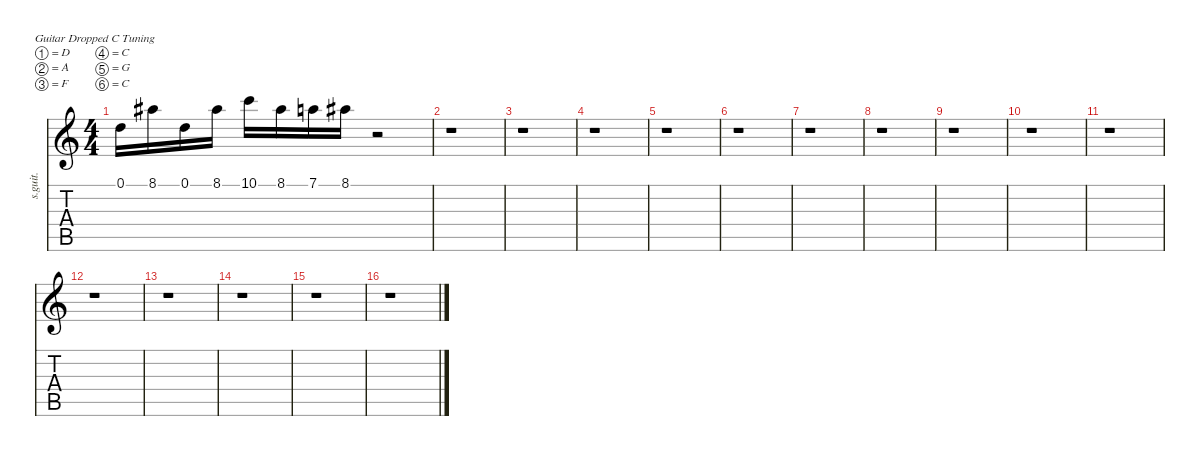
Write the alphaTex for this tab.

\defaultSystemsLayout 4
\hideDynamics
\bracketExtendMode nobrackets
\track ("" "s.guit.") {instrument distortionguitar}
\staff {score tabs}
\tuning (D4 A3 F3 C3 G2 C2)
\ts (4 4)
\tempo (95 hide)
\clef g2
\ks c
0.1.16{dy f} 8.1{acc #}.16 0.1.16 8.1{acc #}.16 10.1.16 8.1{acc #}.16 7.1.16 8.1{acc #}.16 r.2 |
r.1 |
r.1 |
r.1 |
r.1 |
r.1 |
r.1 |
r.1 |
r.1 |
r.1 |
r.1 |
r.1 |
r.1 |
r.1 |
r.1 |
r.1
